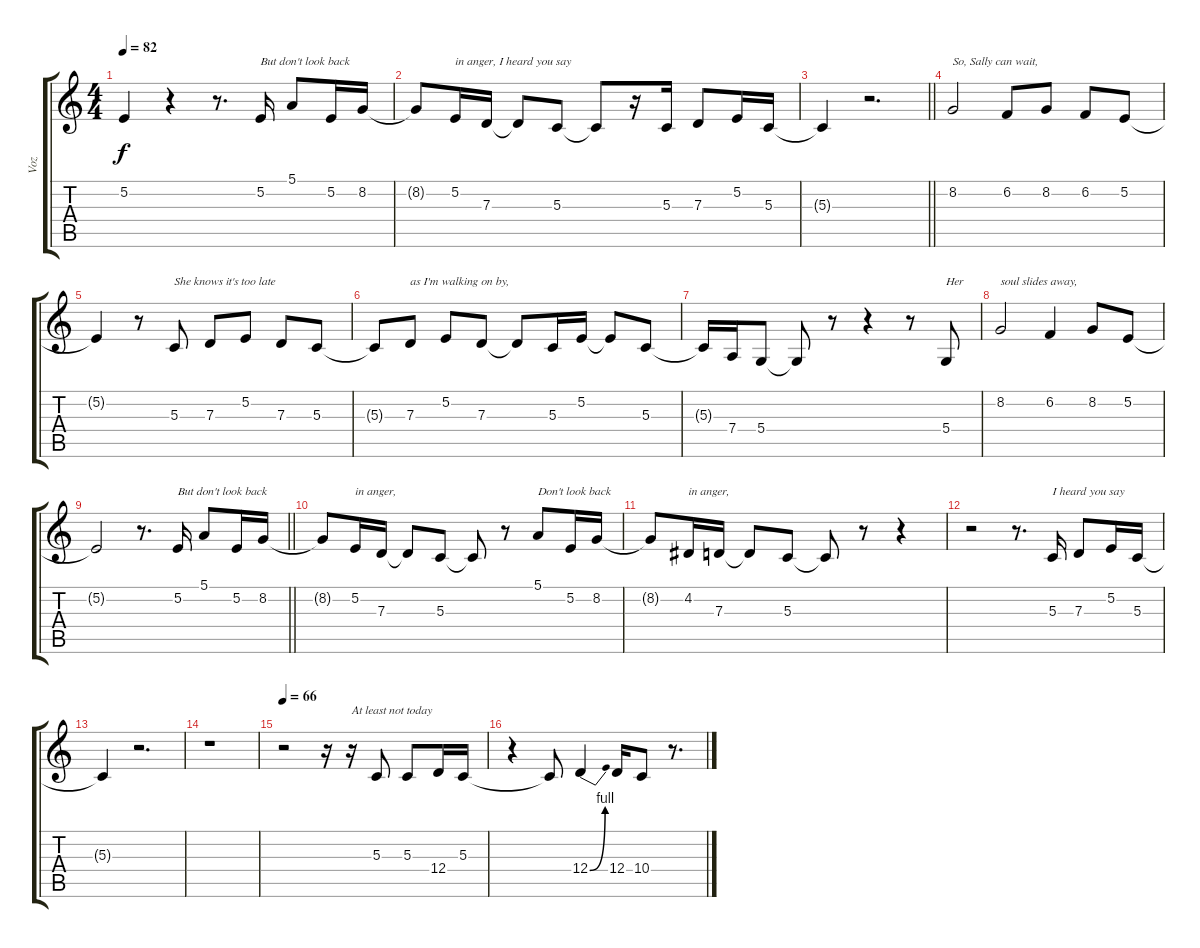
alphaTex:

\track ("Voz" "Voz") {instrument clarinet}
\staff {score tabs}
\tuning (E4 B3 G3 D3 A2 E2) {hide}
\ts (4 4)
\tempo 82
\clef g2
\ks c
5.2{t}.4{dy f} r.4 r.8{d} 5.2.16{txt "But don't look back"} 5.1.8 5.2.16 8.2.16 |
8.2{t}.8 5.2.16{txt "in anger, I heard you say"} 7.3.16 7.3{t}.8 5.3.8 5.3{t}.8 r.16 5.3.16 7.3.8 5.2.16 5.3.16 |
\barLineRight lightlight
5.3{t}.4 r.2{d} |
8.2.2{txt "So, Sally can wait,"} 6.2.8 8.2.8 6.2.8 5.2.8 |
5.2{t}.4 r.8 5.3.8{txt "She knows it's too late"} 7.3.8 5.2.8 7.3.8 5.3.8 |
5.3{t}.8 7.3.8{txt "as I'm walking on by,"} 5.2.8 7.3.8 7.3{t}.8 5.3.16 5.2.16 5.2{t}.8 5.3.8 |
5.3{t}.16 7.4.16 5.4.8 5.4{t}.8 r.8 r.4 r.8 5.4.8{txt "Her"} |
8.2.2{txt "soul slides away,"} 6.2.4 8.2.8 5.2.8 |
\barLineRight lightlight
5.2{t}.2 r.8{d} 5.2.16{txt "But don't look back"} 5.1.8 5.2.16 8.2.16 |
8.2{t}.8 5.2.16{txt "in anger,"} 7.3.16 7.3{t}.8 5.3.8 5.3{t}.8 r.8 5.1.8{txt "Don't look back"} 5.2.16 8.2.16 |
8.2{t}.8 4.2.16{txt "in anger,"} 7.3.16 7.3{t}.8 5.3.8 5.3{t}.8 r.8 r.4 |
r.2 r.8{d} 5.3.16{txt "I heard you say"} 7.3.8 5.2.16 5.3.16 |
5.3{t}.4 r.2{d} |
r.1 |
\tempo 66
r.2{volume 14} r.16 r.16{txt "At least not today"} 5.3.8 5.3.8 12.4.16 5.3.16 |
r.4 5.3{t}.8 12.4{be (bend 0 0 60 4)}.4 12.4.16 10.4.8 r.8{d}
